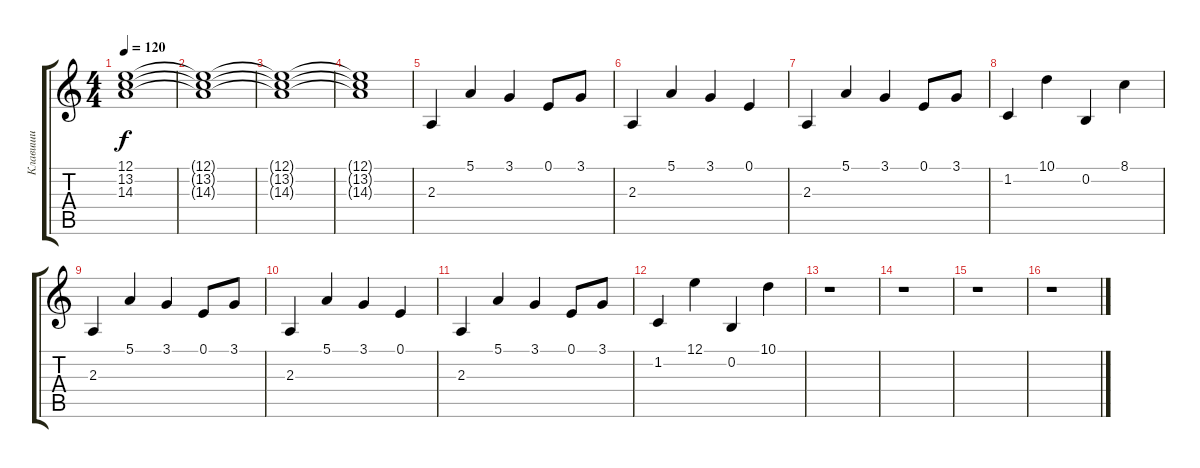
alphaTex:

\track ("Клавиши" "Клавиши") {instrument choiraahs}
\staff {score tabs}
\tuning (E4 B3 G3 D3 A2 E2) {hide}
\ts (4 4)
\tempo 120
\clef g2
\ks c
(12.1 13.2 14.3).1{dy f} |
(12.1{t} 13.2{t} 14.3{t}).1 |
(12.1{t} 13.2{t} 14.3{t}).1 |
(12.1{t} 13.2{t} 14.3{t}).1 |
2.3.4 5.1.4 3.1.4 0.1.8 3.1.8 |
2.3.4 5.1.4 3.1.4 0.1.4 |
2.3.4 5.1.4 3.1.4 0.1.8 3.1.8 |
1.2.4 10.1.4 0.2.4 8.1.4 |
2.3.4 5.1.4 3.1.4 0.1.8 3.1.8 |
2.3.4 5.1.4 3.1.4 0.1.4 |
2.3.4 5.1.4 3.1.4 0.1.8 3.1.8 |
1.2.4 12.1.4 0.2.4 10.1.4 |
r.1 |
r.1 |
r.1 |
r.1
